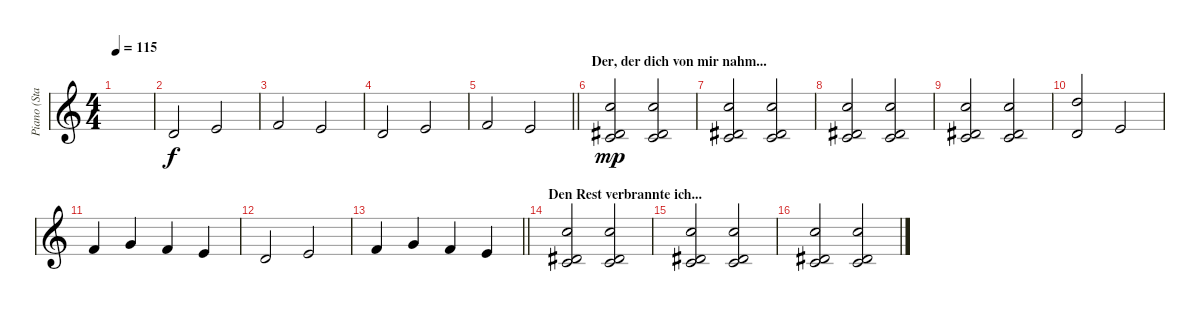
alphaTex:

\track ("Piano (Staff 1)" "Piano (Sta") {instrument electricgrandpiano}
\staff {score}
\tuning (E4 B3 G3 D3 A2 E2 B1) {hide}
\ts (4 4)
\tempo 115
\clef g2
\ks c
|
3.2.2{dy f} 0.1.2 |
1.1.2 0.1.2 |
3.2.2 0.1.2 |
\barLineRight lightlight
1.1.2 0.1.2 |
\section ("" "Der, der dich von mir nahm...")
(8.1 1.2 8.3).2{dy mp} (8.1 1.2 8.3).2 |
(8.1 1.2 8.3).2 (8.1 1.2 8.3).2 |
(8.1 1.2 8.3).2 (8.1 1.2 8.3).2 |
(8.1 1.2 8.3).2 (8.1 1.2 8.3).2 |
(10.1 3.2).2 0.1.2 |
1.1.4 3.1.4 1.1.4 0.1.4 |
3.2.2 0.1.2 |
\barLineRight lightlight
1.1.4 3.1.4 1.1.4 0.1.4 |
\section ("" "Den Rest verbrannte ich...")
(8.1 1.2 8.3).2 (8.1 1.2 8.3).2 |
(8.1 1.2 8.3).2 (8.1 1.2 8.3).2 |
(8.1 1.2 8.3).2 (8.1 1.2 8.3).2
